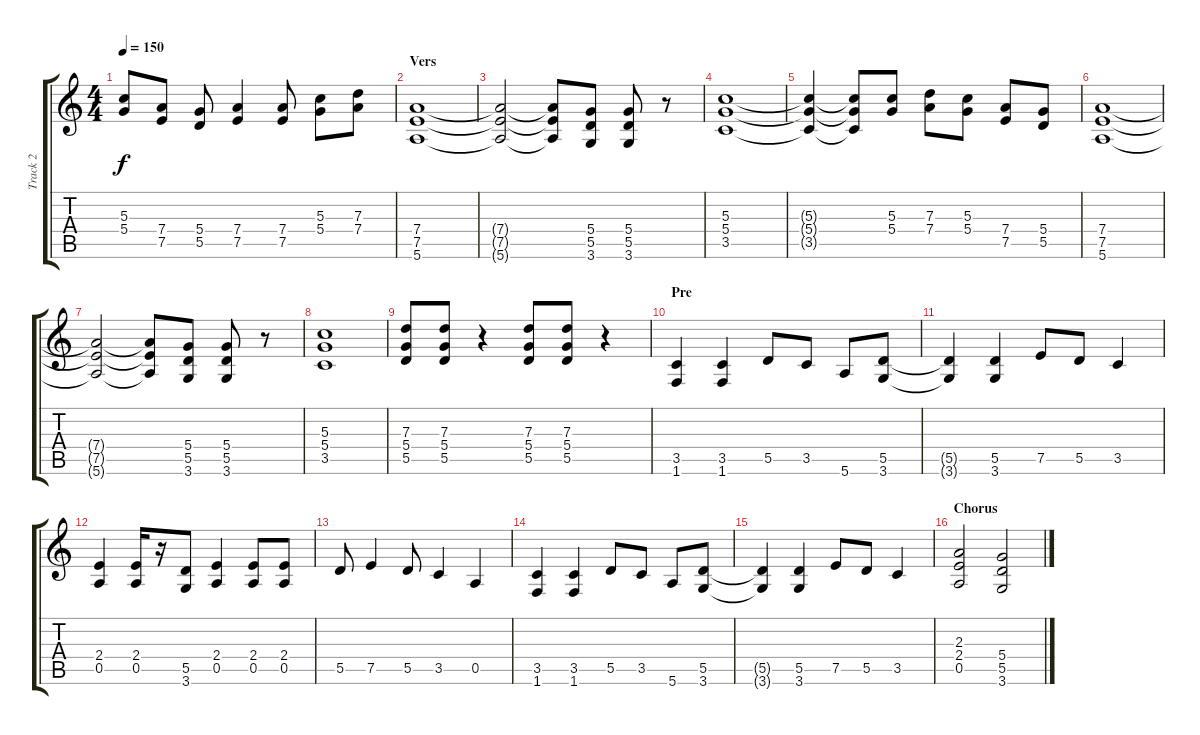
\track ("Track 2" "Track 2") {instrument distortionguitar}
\staff {score tabs}
\tuning (E4 B3 G3 D3 A2 E2) {hide}
\ts (4 4)
\tempo 150
\clef g2
\ks c
(5.3{t} 5.4{t}).8{dy f} (7.4 7.5).8 (5.4 5.5).8 (7.4 7.5).4 (7.4 7.5).8 (5.3 5.4).8 (7.3 7.4).8 |
\section ("" "Vers")
(7.4 7.5 5.6).1 |
(7.4{t} 7.5{t} 5.6{t}).2 (7.4{t} 7.5{t} 5.6{t}).8 (5.4 5.5 3.6).8 (5.4 5.5 3.6).8 r.8 |
(5.3 5.4 3.5).1 |
(5.3{t} 5.4{t} 3.5{t}).4 (5.3{t} 5.4{t} 3.5{t}).8 (5.3 5.4).8 (7.3 7.4).8 (5.3 5.4).8 (7.4 7.5).8 (5.4 5.5).8 |
(7.4 7.5 5.6).1 |
(7.4{t} 7.5{t} 5.6{t}).2 (7.4{t} 7.5{t} 5.6{t}).8 (5.4 5.5 3.6).8 (5.4 5.5 3.6).8 r.8 |
(5.3 5.4 3.5).1 |
(7.3 5.4 5.5).8 (7.3 5.4 5.5).8 r.4 (7.3 5.4 5.5).8 (7.3 5.4 5.5).8 r.4 |
\section ("" "Pre")
(3.5 1.6).4 (3.5 1.6).4 5.5.8 3.5.8 5.6.8 (5.5 3.6).8 |
(5.5{t} 3.6{t}).4 (5.5 3.6).4 7.5.8 5.5.8 3.5.4 |
(2.4 0.5).4 (2.4 0.5).16 r.16 (5.5 3.6).8 (2.4 0.5).4 (2.4 0.5).8 (2.4 0.5).8 |
5.5.8 7.5.4 5.5.8 3.5.4 0.5.4 |
(3.5 1.6).4 (3.5 1.6).4 5.5.8 3.5.8 5.6.8 (5.5 3.6).8 |
(5.5{t} 3.6{t}).4 (5.5 3.6).4 7.5.8 5.5.8 3.5.4 |
\section ("" "Chorus")
(2.3 2.4 0.5).2 (5.4 5.5 3.6).2
